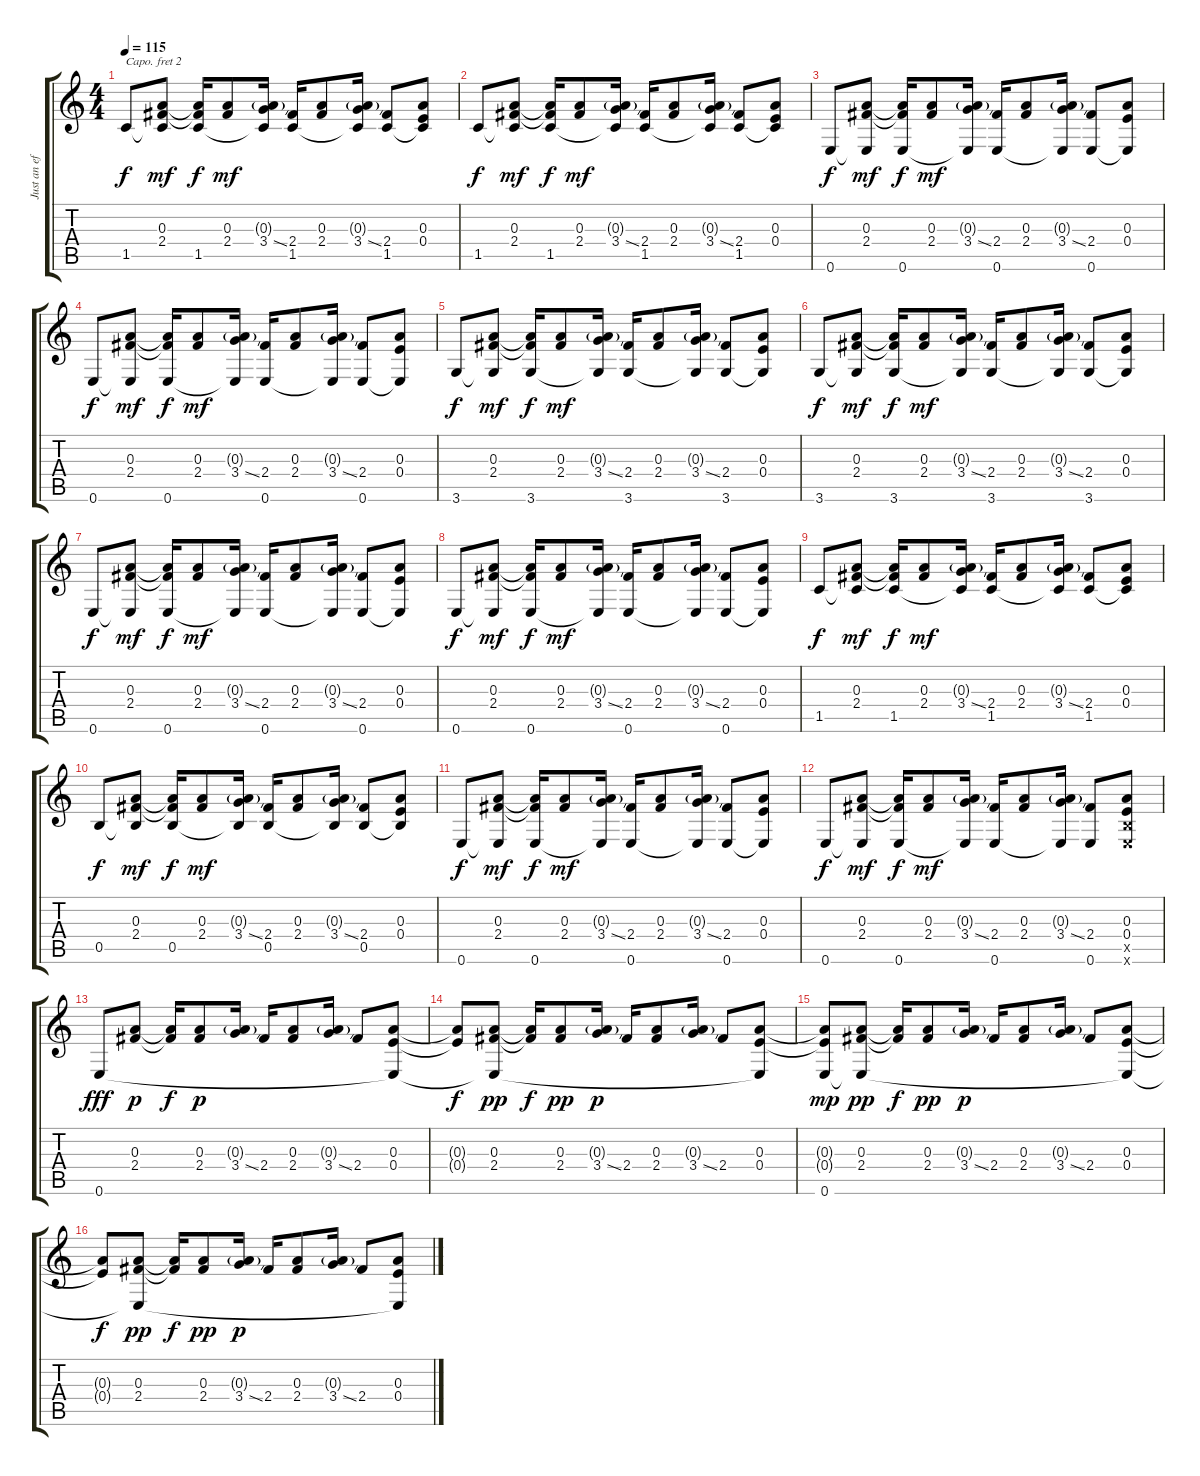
\track ("Just an effect" "Just an ef") {instrument acousticguitarnylon}
\staff {score tabs}
\capo 2
\tuning (E4 B3 G3 D3 A2 D2) {hide}
\ts (4 4)
\tempo 115
\clef g2
\ks c
1.5.8{dy f} (0.3 2.4 1.5{t}).8{dy mf} (0.3{t} 2.4{t} 1.5).16{dy f} (0.3 2.4).8{dy mf} (0.3{g} 3.4{ss} 1.5{t}).16 (2.4 1.5).16 (0.3 2.4).8 (0.3{g} 3.4{ss} 1.5{t}).16 (2.4 1.5).8 (0.3 0.4 1.5{t}).8 |
1.5.8{dy f} (0.3 2.4 1.5{t}).8{dy mf} (0.3{t} 2.4{t} 1.5).16{dy f} (0.3 2.4).8{dy mf} (0.3{g} 3.4{ss} 1.5{t}).16 (2.4 1.5).16 (0.3 2.4).8 (0.3{g} 3.4{ss} 1.5{t}).16 (2.4 1.5).8 (0.3 0.4 1.5{t}).8 |
0.6.8{dy f} (0.3 2.4 0.6{t}).8{dy mf} (0.3{t} 2.4{t} 0.6).16{dy f} (0.3 2.4).8{dy mf} (0.3{g} 3.4{ss} 0.6{t}).16 (2.4 0.6).16 (0.3 2.4).8 (0.3{g} 3.4{ss} 0.6{t}).16 (2.4 0.6).8 (0.3 0.4 0.6{t}).8 |
0.6.8{dy f} (0.3 2.4 0.6{t}).8{dy mf} (0.3{t} 2.4{t} 0.6).16{dy f} (0.3 2.4).8{dy mf} (0.3{g} 3.4{ss} 0.6{t}).16 (2.4 0.6).16 (0.3 2.4).8 (0.3{g} 3.4{ss} 0.6{t}).16 (2.4 0.6).8 (0.3 0.4 0.6{t}).8 |
3.6.8{dy f} (0.3 2.4 3.6{t}).8{dy mf} (0.3{t} 2.4{t} 3.6).16{dy f} (0.3 2.4).8{dy mf} (0.3{g} 3.4{ss} 3.6{t}).16 (2.4 3.6).16 (0.3 2.4).8 (0.3{g} 3.4{ss} 3.6{t}).16 (2.4 3.6).8 (0.3 0.4 3.6{t}).8 |
3.6.8{dy f} (0.3 2.4 3.6{t}).8{dy mf} (0.3{t} 2.4{t} 3.6).16{dy f} (0.3 2.4).8{dy mf} (0.3{g} 3.4{ss} 3.6{t}).16 (2.4 3.6).16 (0.3 2.4).8 (0.3{g} 3.4{ss} 3.6{t}).16 (2.4 3.6).8 (0.3 0.4 3.6{t}).8 |
0.6.8{dy f} (0.3 2.4 0.6{t}).8{dy mf} (0.3{t} 2.4{t} 0.6).16{dy f} (0.3 2.4).8{dy mf} (0.3{g} 3.4{ss} 0.6{t}).16 (2.4 0.6).16 (0.3 2.4).8 (0.3{g} 3.4{ss} 0.6{t}).16 (2.4 0.6).8 (0.3 0.4 0.6{t}).8 |
0.6.8{dy f} (0.3 2.4 0.6{t}).8{dy mf} (0.3{t} 2.4{t} 0.6).16{dy f} (0.3 2.4).8{dy mf} (0.3{g} 3.4{ss} 0.6{t}).16 (2.4 0.6).16 (0.3 2.4).8 (0.3{g} 3.4{ss} 0.6{t}).16 (2.4 0.6).8 (0.3 0.4 0.6{t}).8 |
1.5.8{dy f} (0.3 2.4 1.5{t}).8{dy mf} (0.3{t} 2.4{t} 1.5).16{dy f} (0.3 2.4).8{dy mf} (0.3{g} 3.4{ss} 1.5{t}).16 (2.4 1.5).16 (0.3 2.4).8 (0.3{g} 3.4{ss} 1.5{t}).16 (2.4 1.5).8 (0.3 0.4 1.5{t}).8 |
0.5.8{dy f} (0.3 2.4 0.5{t}).8{dy mf} (0.3{t} 2.4{t} 0.5).16{dy f} (0.3 2.4).8{dy mf} (0.3{g} 3.4{ss} 0.5{t}).16 (2.4 0.5).16 (0.3 2.4).8 (0.3{g} 3.4{ss} 0.5{t}).16 (2.4 0.5).8 (0.3 0.4 0.5{t}).8 |
0.6.8{dy f} (0.3 2.4 0.6{t}).8{dy mf} (0.3{t} 2.4{t} 0.6).16{dy f} (0.3 2.4).8{dy mf} (0.3{g} 3.4{ss} 0.6{t}).16 (2.4 0.6).16 (0.3 2.4).8 (0.3{g} 3.4{ss} 0.6{t}).16 (2.4 0.6).8 (0.3 0.4 0.6{t}).8 |
0.6.8{dy f} (0.3 2.4 0.6{t}).8{dy mf} (0.3{t} 2.4{t} 0.6).16{dy f} (0.3 2.4).8{dy mf} (0.3{g} 3.4{ss} 0.6{t}).16 (2.4 0.6).16 (0.3 2.4).8 (0.3{g} 3.4{ss} 0.6{t}).16 (2.4 0.6).8 (0.3 0.4 0.5{x} 0.6{x}).8 |
0.6.8{dy fff} (0.3 2.4).8{dy p} (0.3{t} 2.4{t}).16{dy f} (0.3 2.4).8{dy p} (0.3{g} 3.4{ss}).16 2.4.16 (0.3 2.4).8 (0.3{g} 3.4{ss}).16 2.4.8 (0.3 0.4 0.6{t}).8 |
(0.3{t} 0.4{t}).8{dy f} (0.3 2.4 0.6{t}).8{dy pp} (0.3{t} 2.4{t}).16{dy f} (0.3 2.4).8{dy pp} (0.3{g} 3.4{ss}).16{dy p} 2.4.16 (0.3 2.4).8 (0.3{g} 3.4{ss}).16 2.4.8 (0.3 0.4 0.6{t}).8 |
(0.3{t} 0.4{t} 0.6).8{dy mp} (0.3 2.4 0.6{t}).8{dy pp} (0.3{t} 2.4{t}).16{dy f} (0.3 2.4).8{dy pp} (0.3{g} 3.4{ss}).16{dy p} 2.4.16 (0.3 2.4).8 (0.3{g} 3.4{ss}).16 2.4.8 (0.3 0.4 0.6{t}).8 |
(0.3{t} 0.4{t}).8{dy f} (0.3 2.4 0.6{t}).8{dy pp} (0.3{t} 2.4{t}).16{dy f} (0.3 2.4).8{dy pp} (0.3{g} 3.4{ss}).16{dy p} 2.4.16 (0.3 2.4).8 (0.3{g} 3.4{ss}).16 2.4.8 (0.3 0.4 0.6{t}).8
